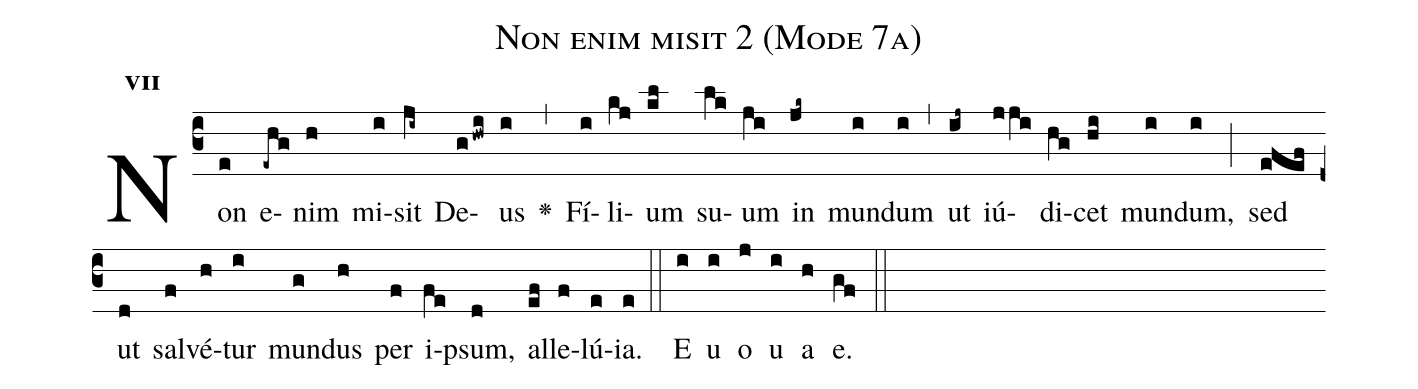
name:Non enim misit 2 (Mode 7a);
office-part:Antiphona;
mode:7;
%%
initial-style: 1;
name: Non enim misit 2
book: Antiphonae & Responsoria/Tomus II, p. 200;
occasion: Hebdomada IV Paschae Feria IV;
office-part: Vesperae Ant E;
user-notes: ;
commentary: ;
annotation: 7a;
centering-scheme: english;
fontsize: 12;
font: OFLSortsMillGoudy;
height: 11;
width: 4.5;
%%
(c3)Non(e) e(-ehg)nim(h) mi(i)sit(ji~) De(ghwi)us(i) <v>\greheightstar</v>(,) Fí(i)li(kj)um(kl) su(lk)um(ji) in(jk~) mun(i)dum(i) (,) ut(ij~) iú(jji)di(hg)cet(hi) mun(i)dum,(i) (;) sed(efef) ut(d) sal(f)vé(h)tur(i) mun(g)dus(h) per(f) i(fe)psum,(d) al(ef)le(f)lú(e)ia.(e) (::)
E(i) u(i) o(j) u(i) a(h) e.(gf) (::)
